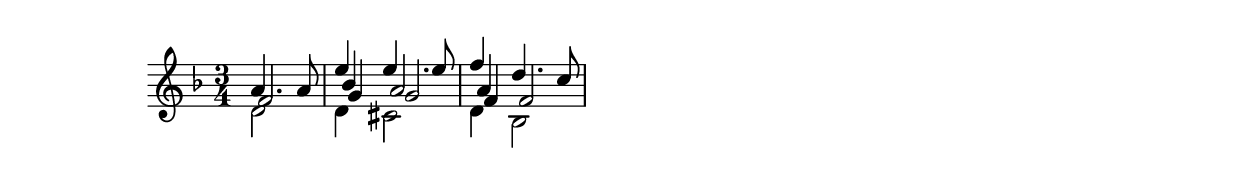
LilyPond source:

%% Do not edit this file; it is auto-generated from LSR http://lsr.dsi.unimi.it
%% This file is in the public domain.
\version "2.11.62"

\header {
  lsrtags = "simultaneous-notes"

 doctitlees = "Voces adicionales para evitar colisiones"
 texidoces = "
En ciertos casos de polifonía compleja, se necesitan voces adicionales
para evitar colisiones entre las notas.  Las voces adicionales se
añaden definiendo una variable que utiliza la función de Scheme
context-spec-music.

"

  texidoc = "
In some instances of complex polyphonic music, additional voices are
necessary to prevent collisions between notes.  If more than four
parallel voices are needed, additional voices can be added by defining
a variable using the Scheme function @code{context-spec-music}.

"
  doctitle = "Additional voices to avoid collisions"
} % begin verbatim

voiceFive = #(context-spec-music (make-voice-props-set 4) 'Voice)
\relative c'' {
  \time 3/4 \key d \minor \partial 2
  <<
    { \voiceOne
      a4. a8
      e'4 e4. e8
      f4 d4. c8
    } \\ {
      \voiceThree
      f,2
      bes4 a2
      a4 s2
    } \\ {
      \voiceFive
      s2
      g4 g2
      f4 f2
    } \\ {
      \voiceTwo
      d2
      d4 cis2
      d4 bes2
    }
  >>
}
